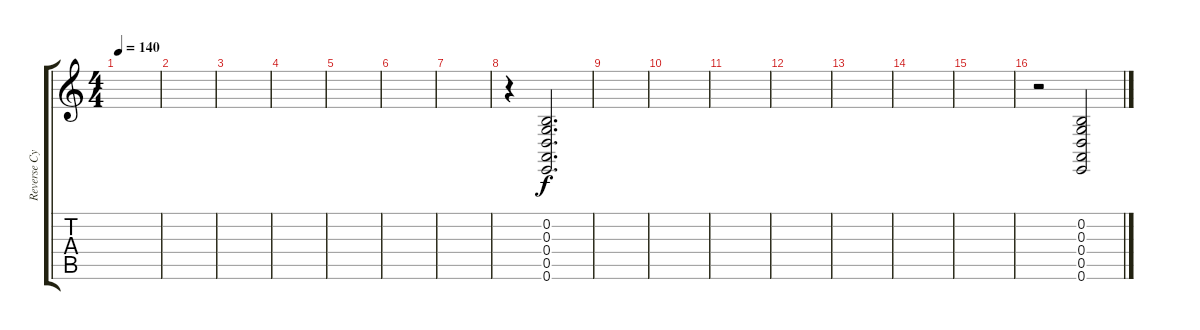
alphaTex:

\track ("Reverse Cymbal" "Reverse Cy") {instrument reversecymbal}
\staff {score tabs}
\tuning (E4 B3 G3 D3 A2 E2) {hide}
\ts (4 4)
\tempo 140
\clef g2
\ks c
|
|
|
|
|
|
|
r.4 (0.2 0.3 0.4 0.5 0.6).2{d} |
|
|
|
|
|
|
|
r.2 (0.2 0.3 0.4 0.5 0.6).2
